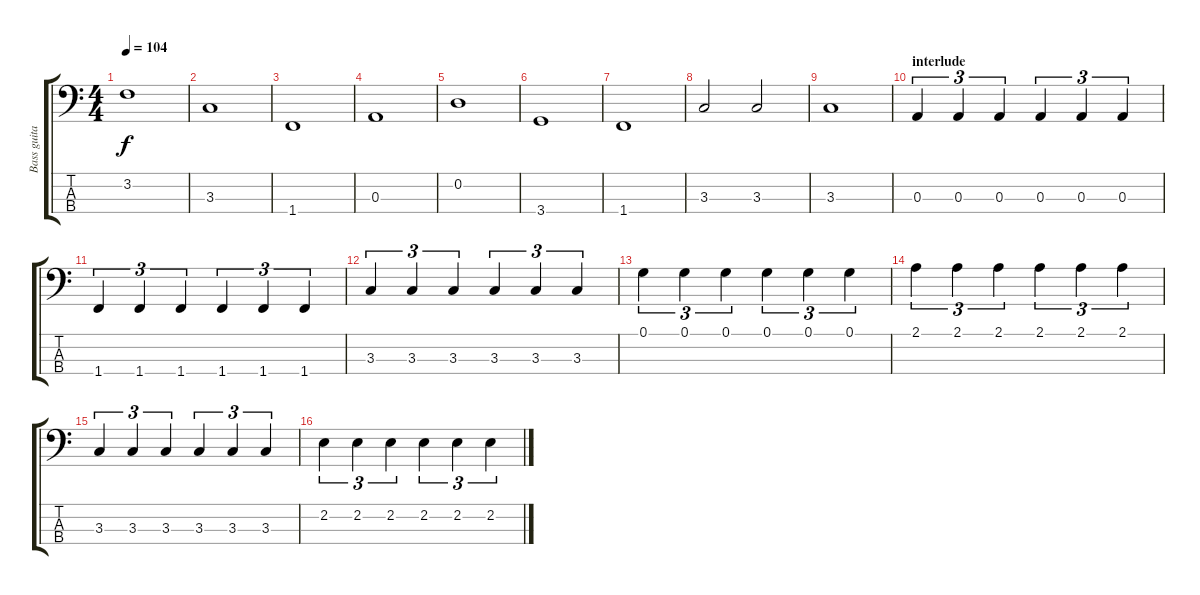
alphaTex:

\track ("Bass guitar" "Bass guita") {instrument electricbasspick}
\staff {score tabs}
\tuning (G2 D2 A1 E1) {hide}
\ts (4 4)
\tempo 104
\clef f4
\ks c
3.2.1{dy f} |
3.3.1 |
1.4.1 |
0.3.1 |
0.2.1 |
3.4.1 |
1.4.1 |
3.3.2 3.3.2 |
3.3.1 |
\section ("" "interlude")
0.3.4{tu (3 2)} 0.3.4{tu (3 2)} 0.3.4{tu (3 2)} 0.3.4{tu (3 2)} 0.3.4{tu (3 2)} 0.3.4{tu (3 2)} |
1.4.4{tu (3 2)} 1.4.4{tu (3 2)} 1.4.4{tu (3 2)} 1.4.4{tu (3 2)} 1.4.4{tu (3 2)} 1.4.4{tu (3 2)} |
3.3.4{tu (3 2)} 3.3.4{tu (3 2)} 3.3.4{tu (3 2)} 3.3.4{tu (3 2)} 3.3.4{tu (3 2)} 3.3.4{tu (3 2)} |
0.1.4{tu (3 2)} 0.1.4{tu (3 2)} 0.1.4{tu (3 2)} 0.1.4{tu (3 2)} 0.1.4{tu (3 2)} 0.1.4{tu (3 2)} |
2.1.4{tu (3 2)} 2.1.4{tu (3 2)} 2.1.4{tu (3 2)} 2.1.4{tu (3 2)} 2.1.4{tu (3 2)} 2.1.4{tu (3 2)} |
3.3.4{tu (3 2)} 3.3.4{tu (3 2)} 3.3.4{tu (3 2)} 3.3.4{tu (3 2)} 3.3.4{tu (3 2)} 3.3.4{tu (3 2)} |
2.2.4{tu (3 2)} 2.2.4{tu (3 2)} 2.2.4{tu (3 2)} 2.2.4{tu (3 2)} 2.2.4{tu (3 2)} 2.2.4{tu (3 2)}
